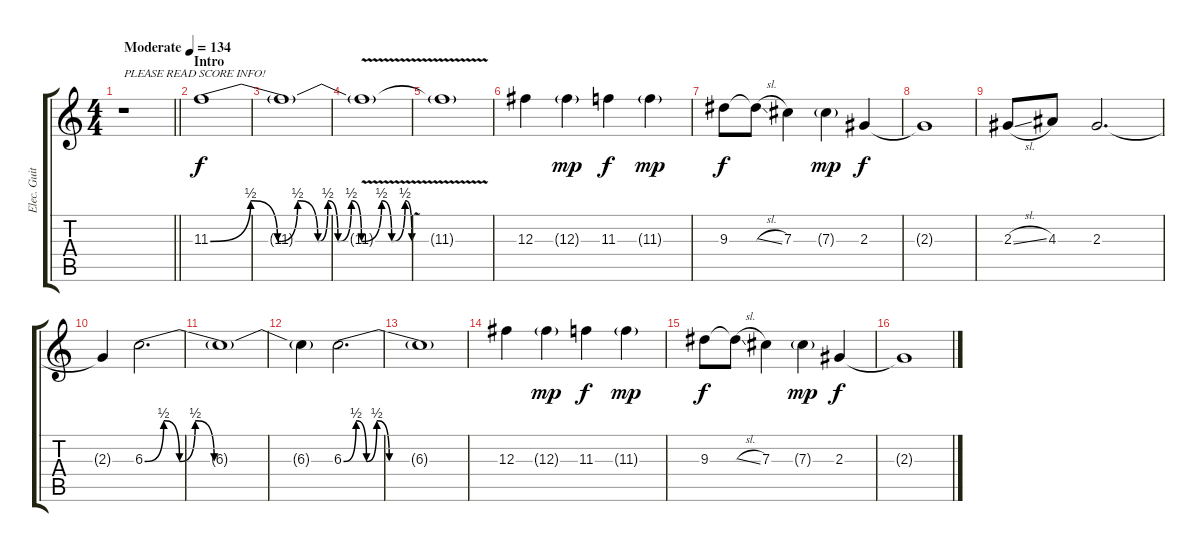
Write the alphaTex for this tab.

\track ("Elec. Guitar - Lead (Mike Turner)" "Elec. Guit") {instrument electricguitarjazz}
\staff {score tabs}
\tuning (Eb4 Bb3 Gb3 Db3 Ab2 Db2) {hide}
\ts (4 4)
\tempo (134 "Moderate")
\clef g2
\barLineRight lightlight
\ks c
r.1{txt "PLEASE READ SCORE INFO!" dy f volume 9 instrument electricguitarjazz} |
\section ("" "Intro")
11.3{be (custom 0 0 12 2 20 0 26 2 32 0 35 2 38 0 42 2 45 0 51 2 54 0 58 2 60 0)}.1{volume 4 balance 12} |
11.3{t}.1 |
11.3{v t}.1 |
11.3{v t}.1 |
12.3.4{balance 8} 12.3{g}.4{dy mp} 11.3.4{dy f} 11.3{g}.4{dy mp} |
9.3.8{dy f} 9.3{sl t}.8 7.3.4 7.3{g}.4{dy mp} 2.3.4{dy f} |
2.3{t}.1 |
2.3{sl}.8 4.3.8 2.3.2{d} |
2.3{t}.4 6.3{be (custom 0 0 6 2 11 0 16 2 22 0 60 0)}.2{d} |
6.3{t}.1 |
6.3{t}.4 6.3{be (custom 0 0 6 2 11 0 16 2 22 0 60 0)}.2{d} |
6.3{t}.1 |
12.3.4 12.3{g}.4{dy mp} 11.3.4{dy f} 11.3{g}.4{dy mp} |
9.3.8{dy f} 9.3{sl t}.8 7.3.4 7.3{g}.4{dy mp} 2.3.4{dy f} |
2.3{t}.1
